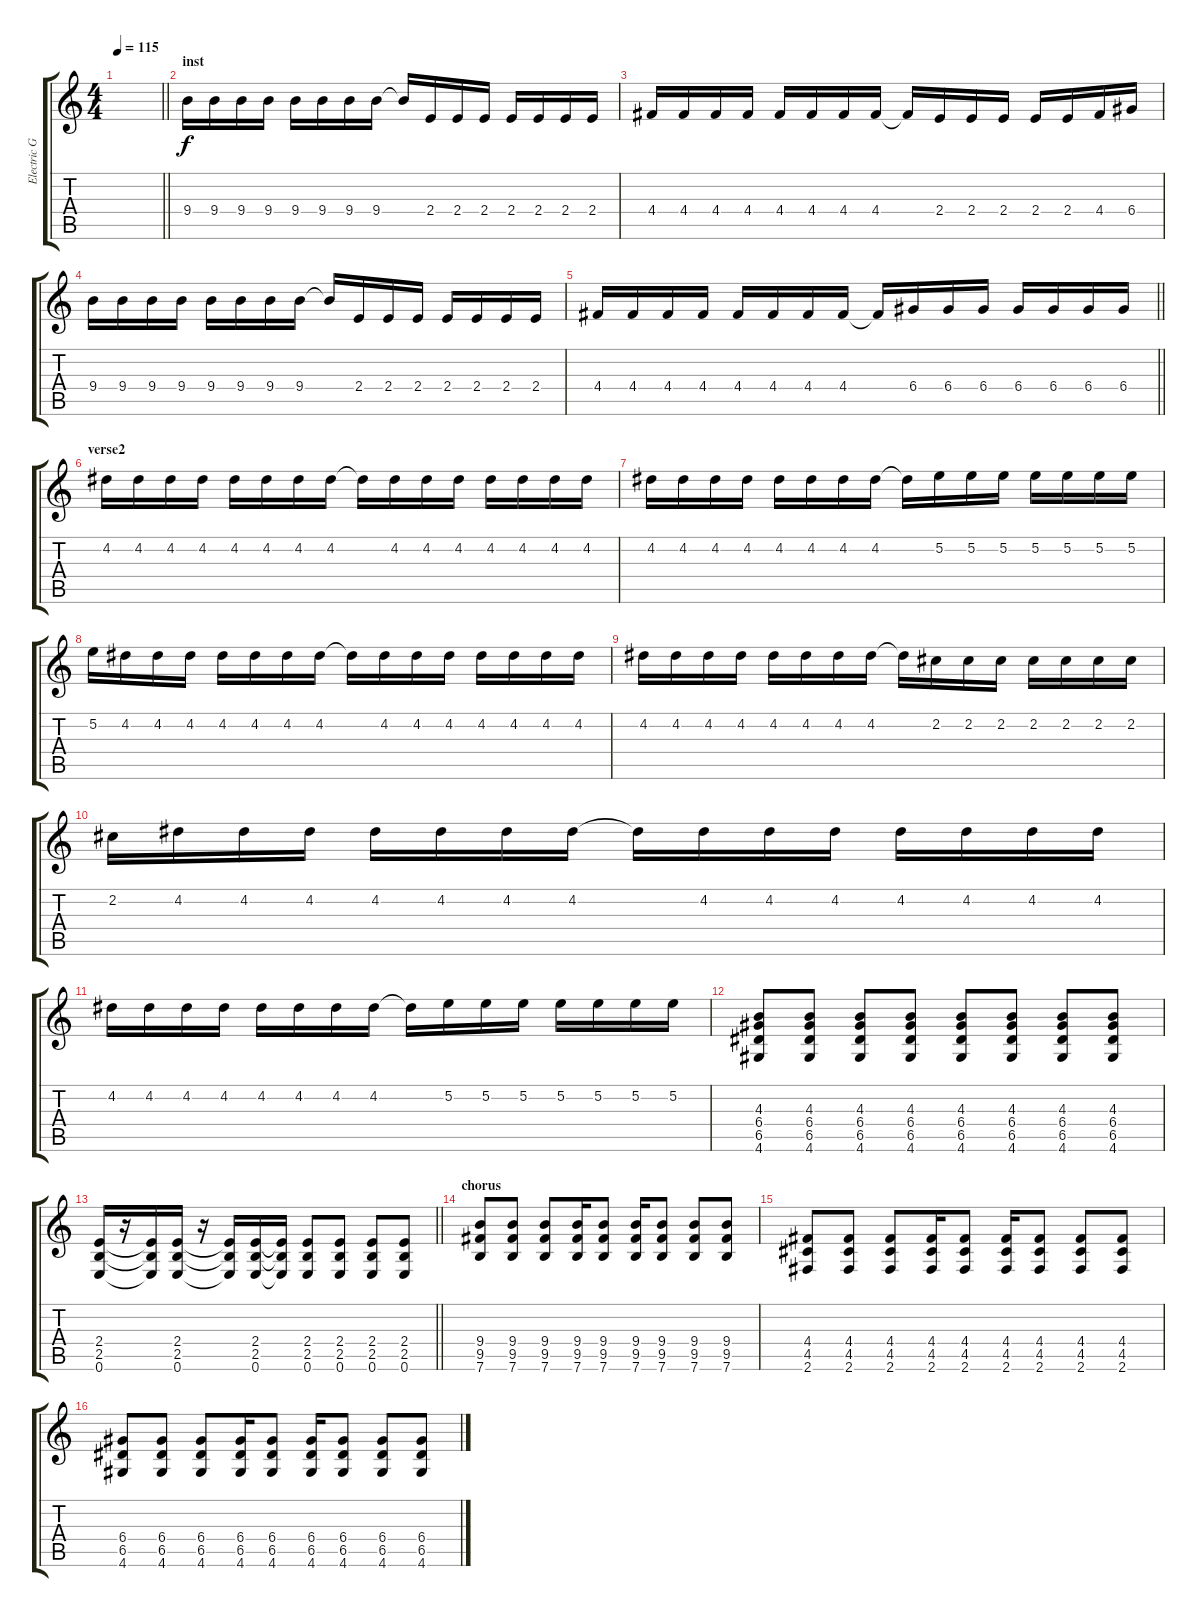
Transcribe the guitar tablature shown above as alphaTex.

\track ("Electric Guitar" "Electric G") {instrument distortionguitar}
\staff {score tabs}
\tuning (E4 B3 G3 D3 A2 E2) {hide}
\ts (4 4)
\tempo 115
\clef g2
\barLineRight lightlight
\ks c
|
\section ("" "inst")
9.4.16 9.4.16 9.4.16 9.4.16 9.4.16 9.4.16 9.4.16 9.4.16 9.4{t}.16 2.4.16 2.4.16 2.4.16 2.4.16 2.4.16 2.4.16 2.4.16 |
4.4.16 4.4.16 4.4.16 4.4.16 4.4.16 4.4.16 4.4.16 4.4.16 4.4{t}.16 2.4.16 2.4.16 2.4.16 2.4.16 2.4.16 4.4.16 6.4.16 |
9.4.16 9.4.16 9.4.16 9.4.16 9.4.16 9.4.16 9.4.16 9.4.16 9.4{t}.16 2.4.16 2.4.16 2.4.16 2.4.16 2.4.16 2.4.16 2.4.16 |
\barLineRight lightlight
4.4.16 4.4.16 4.4.16 4.4.16 4.4.16 4.4.16 4.4.16 4.4.16 4.4{t}.16 6.4.16 6.4.16 6.4.16 6.4.16 6.4.16 6.4.16 6.4.16 |
\section ("" "verse2")
4.2.16 4.2.16 4.2.16 4.2.16 4.2.16 4.2.16 4.2.16 4.2.16 4.2{t}.16 4.2.16 4.2.16 4.2.16 4.2.16 4.2.16 4.2.16 4.2.16 |
4.2.16 4.2.16 4.2.16 4.2.16 4.2.16 4.2.16 4.2.16 4.2.16 4.2{t}.16 5.2.16 5.2.16 5.2.16 5.2.16 5.2.16 5.2.16 5.2.16 |
5.2.16 4.2.16 4.2.16 4.2.16 4.2.16 4.2.16 4.2.16 4.2.16 4.2{t}.16 4.2.16 4.2.16 4.2.16 4.2.16 4.2.16 4.2.16 4.2.16 |
4.2.16 4.2.16 4.2.16 4.2.16 4.2.16 4.2.16 4.2.16 4.2.16 4.2{t}.16 2.2.16 2.2.16 2.2.16 2.2.16 2.2.16 2.2.16 2.2.16 |
2.2.16 4.2.16 4.2.16 4.2.16 4.2.16 4.2.16 4.2.16 4.2.16 4.2{t}.16 4.2.16 4.2.16 4.2.16 4.2.16 4.2.16 4.2.16 4.2.16 |
4.2.16 4.2.16 4.2.16 4.2.16 4.2.16 4.2.16 4.2.16 4.2.16 4.2{t}.16 5.2.16 5.2.16 5.2.16 5.2.16 5.2.16 5.2.16 5.2.16 |
(4.3 6.4 6.5 4.6).8 (4.3 6.4 6.5 4.6).8 (4.3 6.4 6.5 4.6).8 (4.3 6.4 6.5 4.6).8 (4.3 6.4 6.5 4.6).8 (4.3 6.4 6.5 4.6).8 (4.3 6.4 6.5 4.6).8 (4.3 6.4 6.5 4.6).8 |
\barLineRight lightlight
(2.4 2.5 0.6).16 r.16 (2.4{t} 2.5{t} 0.6{t}).16 (2.4 2.5 0.6).16 r.16 (2.4{t} 2.5{t} 0.6{t}).16 (2.4 2.5 0.6).16 (2.4{t} 2.5{t} 0.6{t}).16 (2.4 2.5 0.6).8 (2.4 2.5 0.6).8 (2.4 2.5 0.6).8 (2.4 2.5 0.6).8 |
\section ("" "chorus")
(9.4 9.5 7.6).8 (9.4 9.5 7.6).8 (9.4 9.5 7.6).8 (9.4 9.5 7.6).16 (9.4 9.5 7.6).8 (9.4 9.5 7.6).16 (9.4 9.5 7.6).8 (9.4 9.5 7.6).8 (9.4 9.5 7.6).8 |
(4.4 4.5 2.6).8 (4.4 4.5 2.6).8 (4.4 4.5 2.6).8 (4.4 4.5 2.6).16 (4.4 4.5 2.6).8 (4.4 4.5 2.6).16 (4.4 4.5 2.6).8 (4.4 4.5 2.6).8 (4.4 4.5 2.6).8 |
(6.4 6.5 4.6).8 (6.4 6.5 4.6).8 (6.4 6.5 4.6).8 (6.4 6.5 4.6).16 (6.4 6.5 4.6).8 (6.4 6.5 4.6).16 (6.4 6.5 4.6).8 (6.4 6.5 4.6).8 (6.4 6.5 4.6).8
